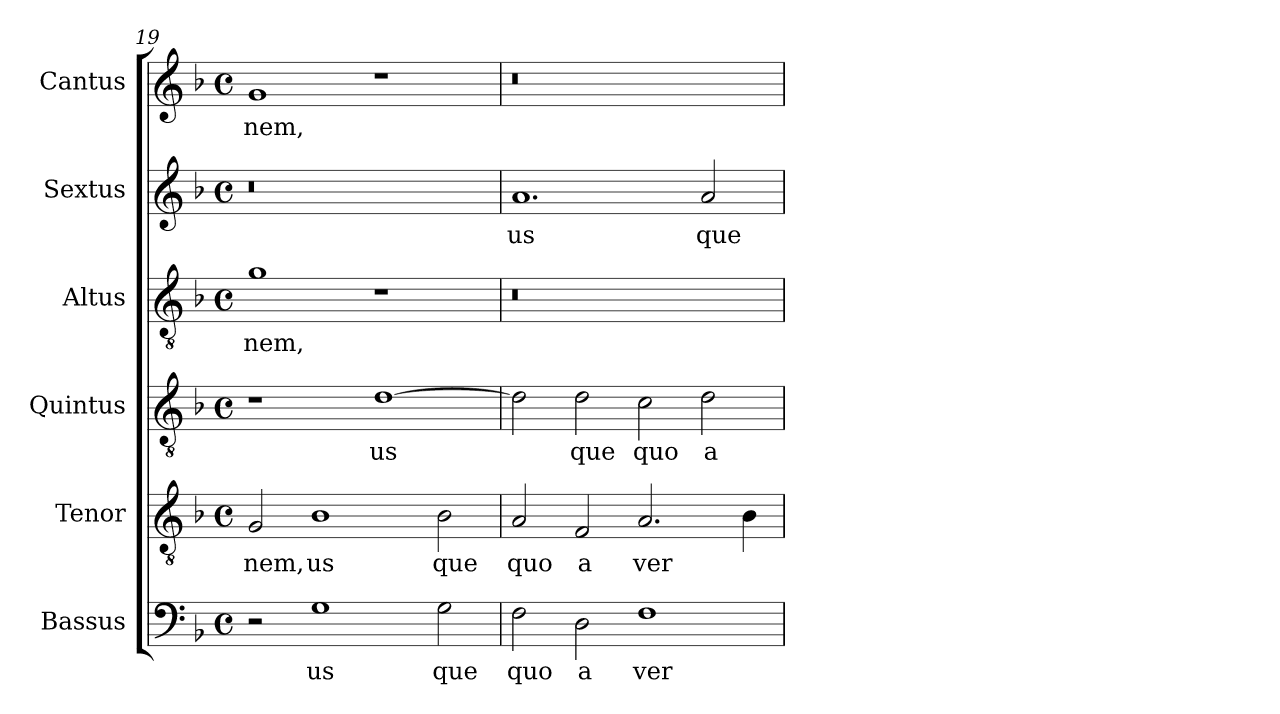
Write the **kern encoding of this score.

**kern	**text	**kern	**text	**kern	**text	**kern	**text	**kern	**text	**kern	**text
*part6	*part6	*part5	*part5	*part4	*part4	*part3	*part3	*part2	*part2	*part1	*part1
*staff6	*staff6	*staff5	*staff5	*staff4	*staff4	*staff3	*staff3	*staff2	*staff2	*staff1	*staff1
*I"Bassus	*	*I"Tenor	*	*I"Quintus	*	*I"Altus	*	*I"Sextus	*	*I"Cantus	*
*clefF4	*	*clefGv2	*	*clefGv2	*	*clefGv2	*	*clefG2	*	*clefG2	*
*k[b-]	*	*k[b-]	*	*k[b-]	*	*k[b-]	*	*k[b-]	*	*k[b-]	*
*F:	*	*F:	*	*F:	*	*F:	*	*F:	*	*F:	*
*M4/4	*	*M4/4	*	*M4/4	*	*M4/4	*	*M4/4	*	*M4/4	*
*met(c)	*	*met(c)	*	*met(c)	*	*met(c)	*	*met(c)	*	*met(c)	*
=19	=19	=19	=19	=19	=19	=19	=19	=19	=19	=19	=19
!	!	!	!LO:LY:b:cj	!	!	!	!LO:LY:b:cj	!	!	!	!LO:LY:b:cj
2r	.	2G/	nem,	1r	.	1g	nem,	0r	.	1g	-nem,
!	!LO:LY:b:cj	!	!LO:LY:b:cj	!	!	!	!	!	!	!	!
1G	us	1B-	us	.	.	.	.	.	.	.	.
!	!	!	!	!	!LO:LY:b:cj	!	!	!	!	!	!
.	.	.	.	[>1d	us	1r	.	.	.	1r	.
!	!LO:LY:b:cj	!	!LO:LY:b:cj	!	!	!	!	!	!	!	!
2G\	que	2B-\	que	.	.	.	.	.	.	.	.
=20	=20	=20	=20	=20	=20	=20	=20	=20	=20	=20	=20
!	!LO:LY:b:cj	!	!LO:LY:b:cj	!	!	!	!	!	!LO:LY:b:cj	!	!
2F\	quo	2A/	quo	2d\]	.	0r	.	1.a	-us	0r	.
!	!LO:LY:b:cj	!	!LO:LY:b:cj	!	!LO:LY:b:cj	!	!	!	!	!	!
2D\	a	2F/	a	2d\	que	.	.	.	.	.	.
!	!LO:LY:b:cj	!	!LO:LY:b	!	!LO:LY:b:cj	!	!	!	!	!	!
1F	ver	2.A/	ver	2c\	quo	.	.	.	.	.	.
!	!	!	!	!	!LO:LY:b:cj	!	!	!	!LO:LY:b:cj	!	!
.	.	.	.	2d\	a	.	.	2a/	que	.	.
.	.	4B-\	.	.	.	.	.	.	.	.	.
=	=	=	=	=	=	=	=	=	=	=	=
*-	*-	*-	*-	*-	*-	*-	*-	*-	*-	*-	*-
